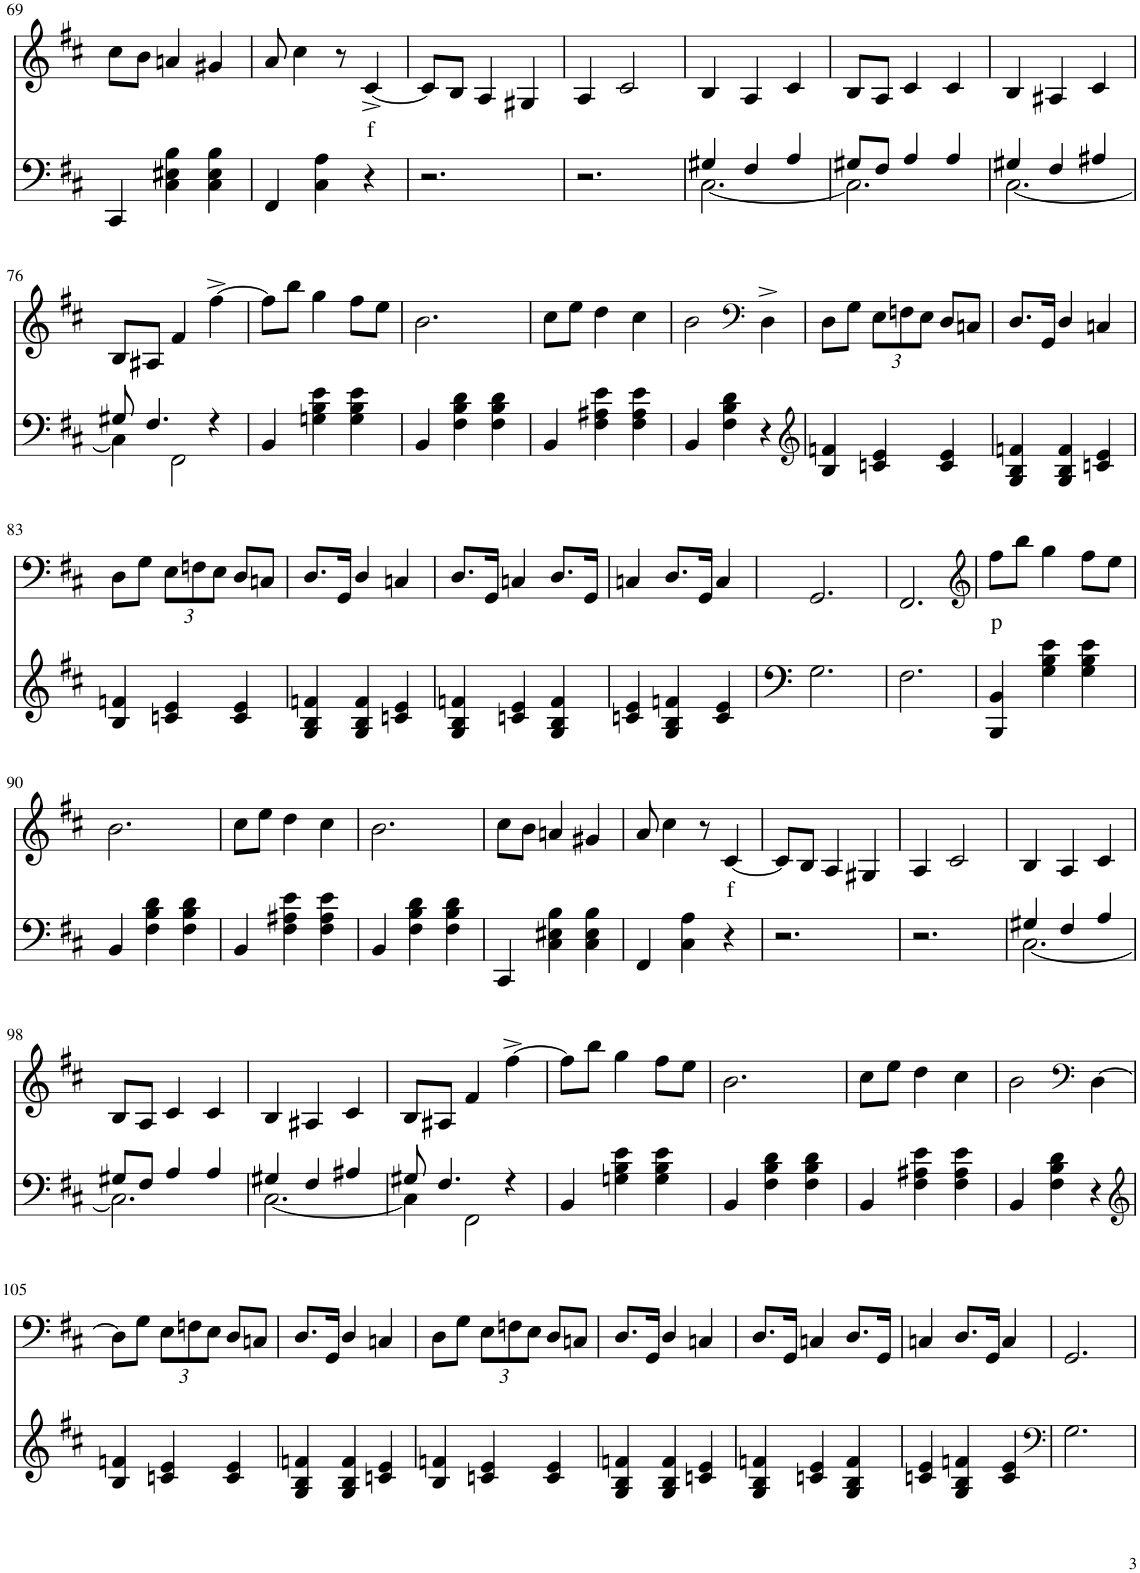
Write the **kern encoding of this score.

**kern	**kern	**text
*part2	*part1	*part1
*staff2	*staff1	*staff1
*I"Piano	*I"Piano	*
*I'Pno	*I'Pno	*
!!LO:PB:g=z
*clefF4	*clefG2	*
*k[f#c#]	*k[f#c#]	*
*M3/4	*M3/4	*
=69	=69	=69
4CC#/	8cc#\L	.
.	8b\J	.
4C#\ 4E#X\ 4B\	4an/	.
4C#\ 4E#\ 4B\	4g#X/	.
=70	=70	=70
4FF#/	8a/	.
.	4cc#\	.
4C#\ 4A\	.	.
.	8r	.
!	!	!LO:LY:b
4r	[4c#^/	f
=71	=71	=71
2.r	8c#/L]	.
.	8B/J	.
.	4A/	.
.	4G#X/	.
=72	=72	=72
2.r	4A/	.
.	2c#/	.
=73	=73	=73
*^	*	*
4G#X/	[2.C#\	4B/	.
4F#/	.	4A/	.
4A/	.	4c#/	.
=74	=74	=74	=74
8G#X/L	2.C#\]	8B/L	.
8F#/J	.	8A/J	.
4A/	.	4c#/	.
4A/	.	4c#/	.
=75	=75	=75	=75
4G#X/	[2.C#\	4B/	.
4F#/	.	4A#X/	.
4A#X/	.	4c#/	.
!!LO:LB:g=z
=76	=76	=76	=76
8G#X/	4C#\]	8B/L	.
4.F#/	.	8A#X/J	.
.	2FF#\	4f#/	.
4r	.	[4ff#^\	.
*v	*v	*	*
=77	=77	=77
4BB/	8ff#\L]	.
.	8bb\J	.
4Gn\ 4B\ 4e\	4gg\	.
4G\ 4B\ 4e\	8ff#\L	.
.	8ee\J	.
=78	=78	=78
4BB/	2.b\	.
4F#\ 4B\ 4d\	.	.
4F#\ 4B\ 4d\	.	.
=79	=79	=79
4BB/	8cc#\L	.
.	8ee\J	.
4F#\ 4A#X\ 4e\	4dd\	.
4F#\ 4A#\ 4e\	4cc#\	.
=80	=80	=80
4BB/	2b\	.
4F#\ 4B\ 4d\	.	.
*	*clefF4	*
4r	4D^\	.
=81	=81	=81
*clefG2	*	*
4B/ 4fn/	8D\L	.
.	8G\J	.
*	*Xbrackettup	*
4cn/ 4e/	12E\L	.
.	12Fn\	.
.	12E\J	.
4c/ 4e/	8D/L	.
.	8Cn/J	.
=82	=82	=82
4G/ 4B/ 4fn/	8.D/L	.
.	16GG/Jk	.
4G/ 4B/ 4f/	4D/	.
4cn/ 4e/	4Cn/	.
!!LO:LB:g=z
=83	=83	=83
4B/ 4fn/	8D\L	.
.	8G\J	.
4cn/ 4e/	12E\L	.
.	12Fn\	.
.	12E\J	.
4c/ 4e/	8D/L	.
.	8Cn/J	.
=84	=84	=84
4G/ 4B/ 4fn/	8.D/L	.
.	16GG/Jk	.
4G/ 4B/ 4f/	4D/	.
4cn/ 4e/	4Cn/	.
=85	=85	=85
4G/ 4B/ 4fn/	8.D/L	.
.	16GG/Jk	.
4cn/ 4e/	4Cn/	.
4G/ 4B/ 4f/	8.D/L	.
.	16GG/Jk	.
=86	=86	=86
4cn/ 4e/	4Cn/	.
4G/ 4B/ 4fn/	8.D/L	.
.	16GG/Jk	.
4c/ 4e/	4C/	.
=87	=87	=87
2.G\	2.GG/	.
=88	=88	=88
2.F#\	2.FF#/	.
=89	=89	=89
*	*clefG2	*
!	!	!LO:LY:b
4BBB/ 4BB/	8ff#\L	p
.	8bb\J	.
4G\ 4B\ 4e\	4gg\	.
4G\ 4B\ 4e\	8ff#\L	.
.	8ee\J	.
!!LO:LB:g=z
=90	=90	=90
4BB/	2.b\	.
4F#\ 4B\ 4d\	.	.
4F#\ 4B\ 4d\	.	.
=91	=91	=91
4BB/	8cc#\L	.
.	8ee\J	.
4F#\ 4A#X\ 4e\	4dd\	.
4F#\ 4A#\ 4e\	4cc#\	.
=92	=92	=92
4BB/	2.b\	.
4F#\ 4B\ 4d\	.	.
4F#\ 4B\ 4d\	.	.
=93	=93	=93
4CC#/	8cc#\L	.
.	8b\J	.
4C#\ 4E#X\ 4B\	4an/	.
4C#\ 4E#\ 4B\	4g#X/	.
=94	=94	=94
4FF#/	8a/	.
.	4cc#\	.
4C#\ 4A\	.	.
.	8r	.
!	!	!LO:LY:b
4r	[4c#/	f
=95	=95	=95
2.r	8c#/L]	.
.	8B/J	.
.	4A/	.
.	4G#X/	.
=96	=96	=96
2.r	4A/	.
.	2c#/	.
=97	=97	=97
*^	*	*
4G#X/	[2.C#\	4B/	.
4F#/	.	4A/	.
4A/	.	4c#/	.
!!LO:LB:g=z
=98	=98	=98	=98
8G#X/L	2.C#\]	8B/L	.
8F#/J	.	8A/J	.
4A/	.	4c#/	.
4A/	.	4c#/	.
=99	=99	=99	=99
4G#X/	[2.C#\	4B/	.
4F#/	.	4A#X/	.
4A#X/	.	4c#/	.
=100	=100	=100	=100
8G#X/	4C#\]	8B/L	.
4.F#/	.	8A#X/J	.
.	2FF#\	4f#/	.
4r	.	[4ff#^\	.
*v	*v	*	*
=101	=101	=101
4BB/	8ff#\L]	.
.	8bb\J	.
4Gn\ 4B\ 4e\	4gg\	.
4G\ 4B\ 4e\	8ff#\L	.
.	8ee\J	.
=102	=102	=102
4BB/	2.b\	.
4F#\ 4B\ 4d\	.	.
4F#\ 4B\ 4d\	.	.
=103	=103	=103
4BB/	8cc#\L	.
.	8ee\J	.
4F#\ 4A#X\ 4e\	4dd\	.
4F#\ 4A#\ 4e\	4cc#\	.
=104	=104	=104
4BB/	2b\	.
4F#\ 4B\ 4d\	.	.
*	*clefF4	*
4r	[4D\	.
!!LO:LB:g=z
=105	=105	=105
*clefG2	*	*
4B/ 4fn/	8D\L]	.
.	8G\J	.
4cn/ 4e/	12E\L	.
.	12Fn\	.
.	12E\J	.
4c/ 4e/	8D/L	.
.	8Cn/J	.
=106	=106	=106
4G/ 4B/ 4fn/	8.D/L	.
.	16GG/Jk	.
4G/ 4B/ 4f/	4D/	.
4cn/ 4e/	4Cn/	.
=107	=107	=107
4B/ 4fn/	8D\L	.
.	8G\J	.
4cn/ 4e/	12E\L	.
.	12Fn\	.
.	12E\J	.
4c/ 4e/	8D/L	.
.	8Cn/J	.
=108	=108	=108
4G/ 4B/ 4fn/	8.D/L	.
.	16GG/Jk	.
4G/ 4B/ 4f/	4D/	.
4cn/ 4e/	4Cn/	.
=109	=109	=109
4G/ 4B/ 4fn/	8.D/L	.
.	16GG/Jk	.
4cn/ 4e/	4Cn/	.
4G/ 4B/ 4f/	8.D/L	.
.	16GG/Jk	.
=110	=110	=110
4cn/ 4e/	4Cn/	.
4G/ 4B/ 4fn/	8.D/L	.
.	16GG/Jk	.
4c/ 4e/	4C/	.
=111	=111	=111
*clefF4	*	*
2.G\	2.GG/	.
=	=	=
*-	*-	*-
